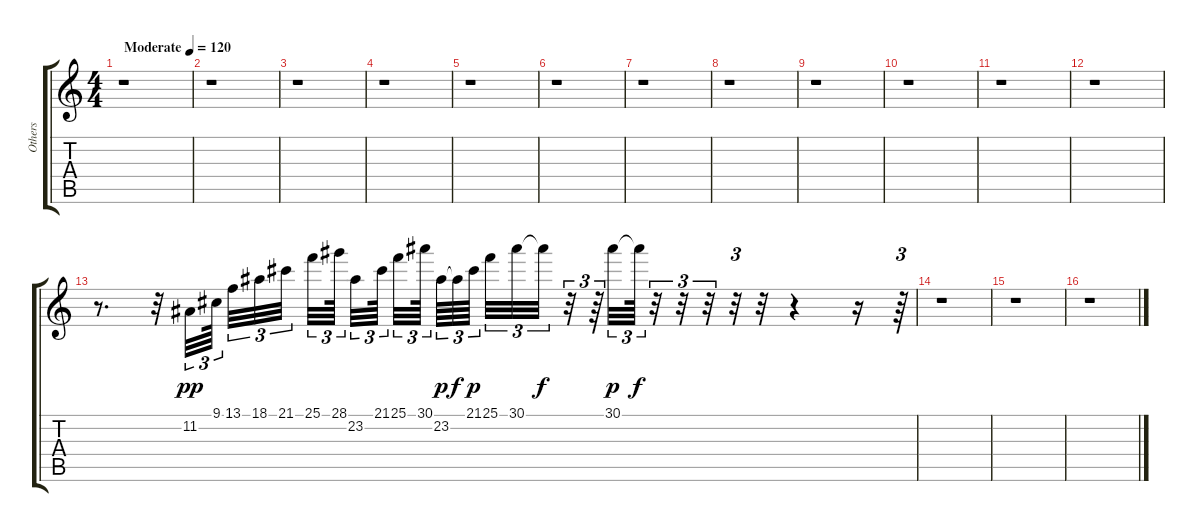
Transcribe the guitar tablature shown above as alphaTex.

\track ("Others" "Others") {instrument fx3crystal}
\staff {score tabs}
\tuning (E4 B3 G3 D3 A2 E2) {hide}
\ts (4 4)
\tempo (120 "Moderate")
\clef g2
\ks c
r.1{dy pp instrument fx3crystal} |
r.1 |
r.1 |
r.1 |
r.1 |
r.1 |
r.1 |
r.1 |
r.1 |
r.1 |
r.1 |
r.1 |
r.8{d} r.32 11.2.32{tu (3 2)} 9.1.64{tu (3 2)} 13.1.32{tu (3 2)} 18.1.32{tu (3 2)} 21.1.32{tu (3 2) beam splitsecondary} 25.1.32{tu (3 2)} 28.1.64{tu (3 2) beam splitsecondary} 23.2.32{tu (3 2)} 21.1.64{tu (3 2) beam splitsecondary} 25.1.32{tu (3 2)} 30.1.64{tu (3 2) beam splitsecondary} 23.2.64{tu (3 2) dy p} 23.2{t}.64{tu (3 2) dy f} 21.1.64{tu (3 2) dy p beam splitsecondary} 25.1.32{tu (3 2)} 30.1.32{tu (3 2)} 30.1{t}.32{tu (3 2) dy f} r.32{tu (3 2)} r.64{tu (3 2)} 30.1.32{tu (3 2) dy p} 30.1{t}.64{tu (3 2) dy f} r.32{tu (3 2)} r.32{tu (3 2)} r.32{tu (3 2)} r.32{tu (3 2)} r.32 r.4 r.16 r.64{tu (3 2)} |
r.1 |
r.1 |
r.1
